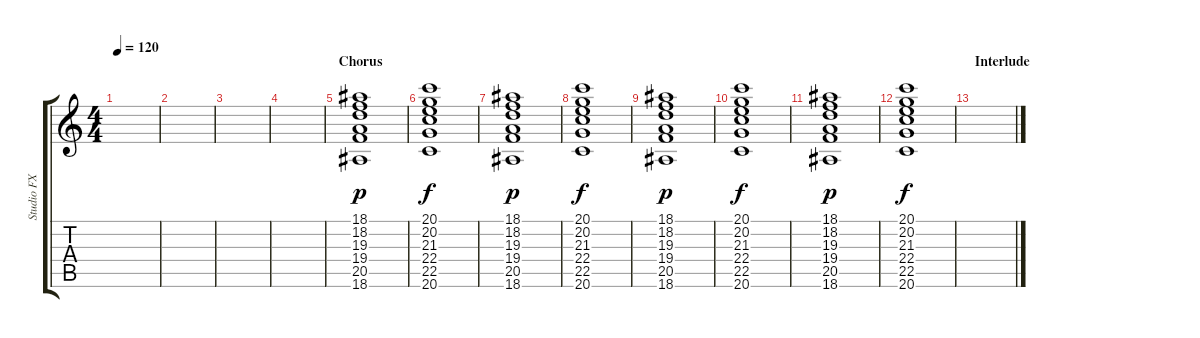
\track ("Studio FX" "Studio FX") {instrument vibraphone}
\staff {score tabs}
\tuning (E4 B3 G3 D3 A2 E2) {hide}
\ts (4 4)
\tempo 120
\clef g2
\ks c
|
|
|
|
\section ("" "Chorus")
(18.1 18.2 19.3 19.4 20.5 18.6).1{dy p} |
(20.1 20.2 21.3 22.4 22.5 20.6).1{dy f} |
(18.1 18.2 19.3 19.4 20.5 18.6).1{dy p} |
(20.1 20.2 21.3 22.4 22.5 20.6).1{dy f} |
(18.1 18.2 19.3 19.4 20.5 18.6).1{dy p} |
(20.1 20.2 21.3 22.4 22.5 20.6).1{dy f} |
(18.1 18.2 19.3 19.4 20.5 18.6).1{dy p} |
(20.1 20.2 21.3 22.4 22.5 20.6).1{dy f} |
\section ("" "Interlude")
